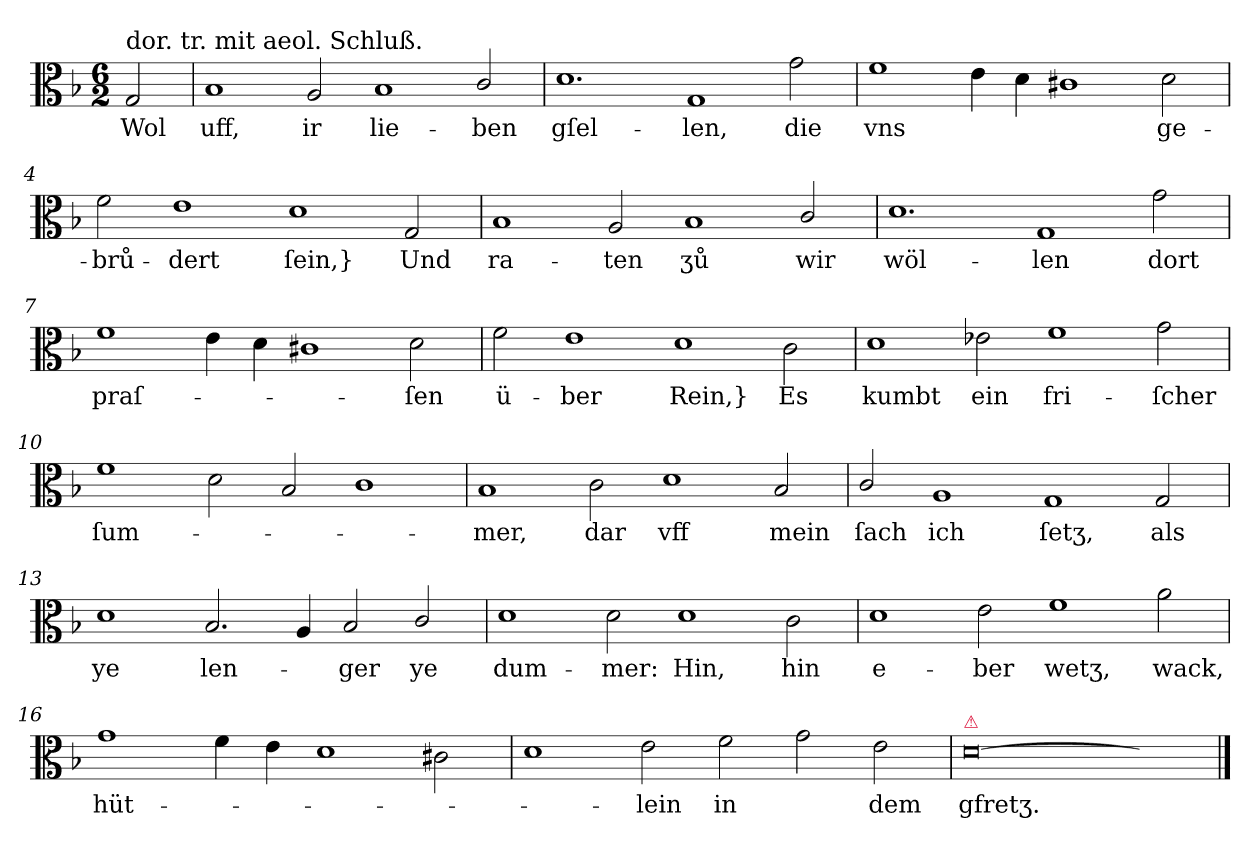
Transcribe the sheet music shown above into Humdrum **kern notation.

**kern	**text
*part1	*part1
*staff1	*staff1
*clefC3	*
*k[b-]	*
*G:dor	*
*M6/2	*
=	=
!LO:TX:a:t=dor. tr. mit aeol. Schluß.	!
2G	Wol
=1	=1
1B-	uff,
2A	ir
1B-	lie-
2c/	-ben
=2	=2
1.d	gſel-
1G	-len,
2g	die
=3	=3
1f	vns
4e	.
4d	.
1c#X	.
2d	ge-
=4	=4
2f	-brů-
1e	-dert
1d	ſein,}
2G	Und
=5	=5
1B-	ra-
2A	-ten
1B-	ʒů
2c/	wir
=6	=6
1.d	wöl-
1G	-len
2g	dort
=7	=7
1f	praſ-
4e	.
4d	.
1c#X	.
2d	-ſen
=8	=8
2f	ü-
1e	-ber
1d	Rein,}
2c	Es
=9	=9
1d	kumbt
2e-X	ein
1f	fri-
2g	-ſcher
=10	=10
1f	ſum-
2d	.
2B-	.
1c	.
=11	=11
1B-	-mer,
2c	dar
1d	vff
2B-	mein
=12	=12
2c/	ſach
1A	ich
1G	ſetʒ,
2G	als
=13	=13
1d	ye
2.B-	len-
4A	.
2B-	-ger
2c/	ye
=14	=14
1d	dum-
2d	-mer:
1d	Hin,
2c	hin
=15	=15
1d	e-
2e	-ber
1f	wetʒ,
2a	wack,
=16	=16
1g	hüt-
4f	.
4e	.
1d	.
2c#X	.
=17	=17
1d	.
2e	-lein
2f	in
2g	.
2e	dem
=18	=18
!LO:TX:a:color=crimson:t=⚠	!
[0d	gfretʒ.
2dyy]	.
==	==
*-	*-
